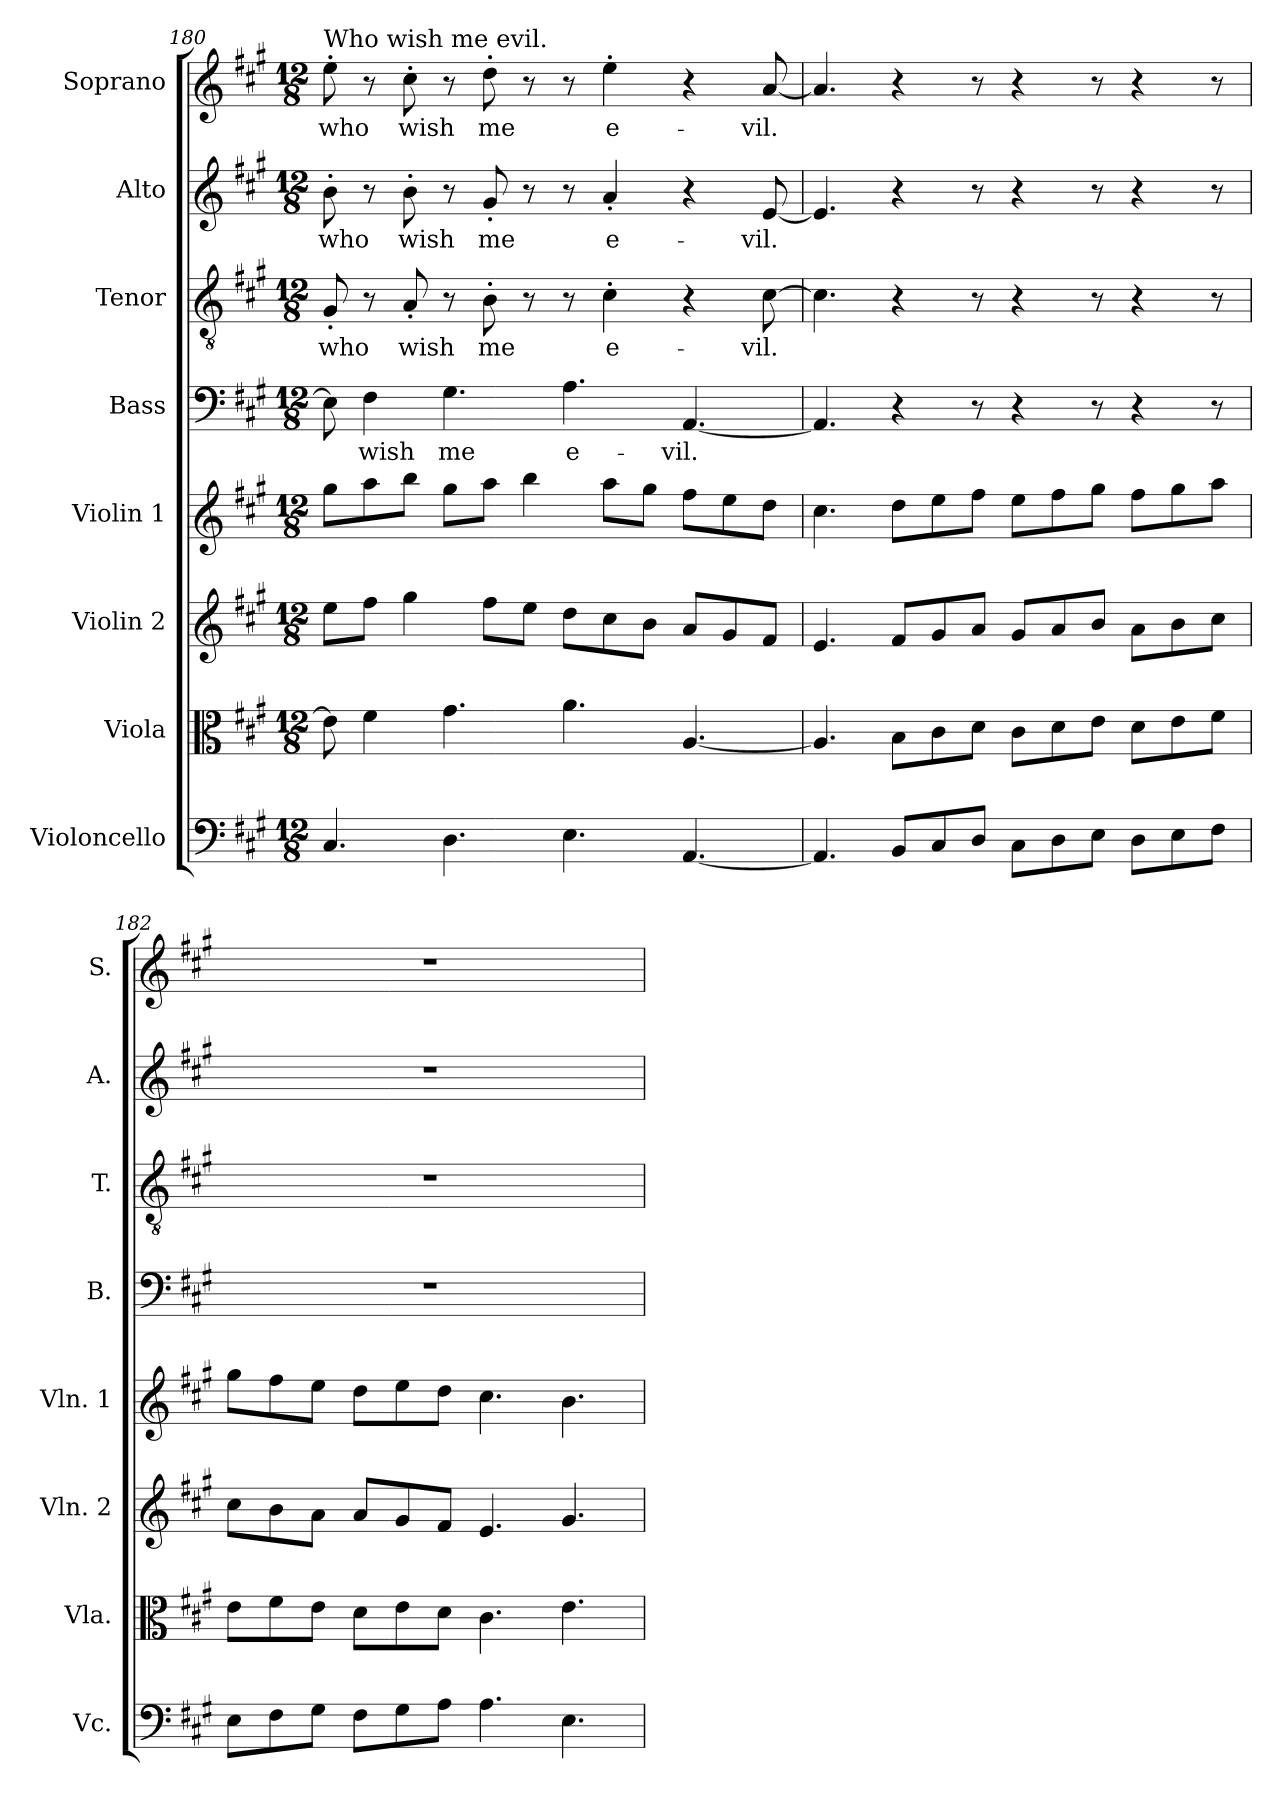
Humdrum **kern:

**kern	**kern	**kern	**kern	**kern	**text	**kern	**text	**kern	**text	**kern	**text
*part8	*part7	*part6	*part5	*part4	*part4	*part3	*part3	*part2	*part2	*part1	*part1
*staff8	*staff7	*staff6	*staff5	*staff4	*staff4	*staff3	*staff3	*staff2	*staff2	*staff1	*staff1
*I"Violoncello	*I"Viola	*I"Violin 2	*I"Violin 1	*I"Bass	*	*I"Tenor	*	*I"Alto	*	*I"Soprano	*
*I'Vc.	*I'Vla.	*I'Vln. 2	*I'Vln. 1	*I'B.	*	*I'T.	*	*I'A.	*	*I'S.	*
*clefF4	*clefC3	*clefG2	*clefG2	*clefF4	*	*clefGv2	*	*clefG2	*	*clefG2	*
*k[f#c#g#]	*k[f#c#g#]	*k[f#c#g#]	*k[f#c#g#]	*k[f#c#g#]	*	*k[f#c#g#]	*	*k[f#c#g#]	*	*k[f#c#g#]	*
*M12/8	*M12/8	*M12/8	*M12/8	*M12/8	*	*M12/8	*	*M12/8	*	*M12/8	*
=180	=180	=180	=180	=180	=180	=180	=180	=180	=180	=180	=180
!	!	!	!	!	!	!	!	!	!	!LO:TX:a:t=Who wish me evil.	!
4.C#/	8e\]	8ee\L	8gg#\L	8E\]	.	8G#'/	who	8b'\	who	8ee'\	who
.	4f#\	8ff#\J	8aa\	4F#\	wish	8r	.	8r	.	8r	.
.	.	4gg#\	8bb\J	.	.	8A'/	wish	8b'\	wish	8cc#'\	wish
4.D\	4.g#\	.	8gg#\L	4.G#\	me	8r	.	8r	.	8r	.
.	.	8ff#\L	8aa\J	.	.	8B'\	me	8g#'/	me	8dd'\	me
.	.	8ee\J	4bb\	.	.	8r	.	8r	.	8r	.
4.E\	4.a\	8dd\L	.	4.A\	e-	8r	.	8r	.	8r	.
.	.	8cc#\	8aa\L	.	.	4c#'\	e-	4a'/	e-	4ee'\	e-
.	.	8b\J	8gg#\J	.	.	.	.	.	.	.	.
[4.AA/	[4.A/	8a/L	8ff#\L	[4.AA/	-vil.	4r	.	4r	.	4r	.
.	.	8g#/	8ee\	.	.	.	.	.	.	.	.
.	.	8f#/J	8dd\J	.	.	[8c#\	-vil.	[8e/	-vil.	[8a/	-vil.
!!LO:PB:g=z
=181	=181	=181	=181	=181	=181	=181	=181	=181	=181	=181	=181
4.AA/]	4.A/]	4.e/	4.cc#\	4.AA/]	.	4.c#\]	.	4.e/]	.	4.a/]	.
8BB/L	8B\L	8f#/L	8dd\L	4r	.	4r	.	4r	.	4r	.
8C#/	8c#\	8g#/	8ee\	.	.	.	.	.	.	.	.
8D/J	8d\J	8a/J	8ff#\J	8r	.	8r	.	8r	.	8r	.
8C#\L	8c#\L	8g#/L	8ee\L	4r	.	4r	.	4r	.	4r	.
8D\	8d\	8a/	8ff#\	.	.	.	.	.	.	.	.
8E\J	8e\J	8b/J	8gg#\J	8r	.	8r	.	8r	.	8r	.
8D\L	8d\L	8a\L	8ff#\L	4r	.	4r	.	4r	.	4r	.
8E\	8e\	8b\	8gg#\	.	.	.	.	.	.	.	.
8F#\J	8f#\J	8cc#\J	8aa\J	8r	.	8r	.	8r	.	8r	.
=182	=182	=182	=182	=182	=182	=182	=182	=182	=182	=182	=182
8E\L	8e\L	8cc#\L	8gg#\L	1.r	.	1.r	.	1.r	.	1.r	.
8F#\	8f#\	8b\	8ff#\	.	.	.	.	.	.	.	.
8G#\J	8e\J	8a\J	8ee\J	.	.	.	.	.	.	.	.
8F#\L	8d\L	8a/L	8dd\L	.	.	.	.	.	.	.	.
8G#\	8e\	8g#/	8ee\	.	.	.	.	.	.	.	.
8A\J	8d\J	8f#/J	8dd\J	.	.	.	.	.	.	.	.
4.A\	4.c#\	4.e/	4.cc#\	.	.	.	.	.	.	.	.
4.E\	4.e\	4.g#/	4.b\	.	.	.	.	.	.	.	.
=	=	=	=	=	=	=	=	=	=	=	=
*-	*-	*-	*-	*-	*-	*-	*-	*-	*-	*-	*-
